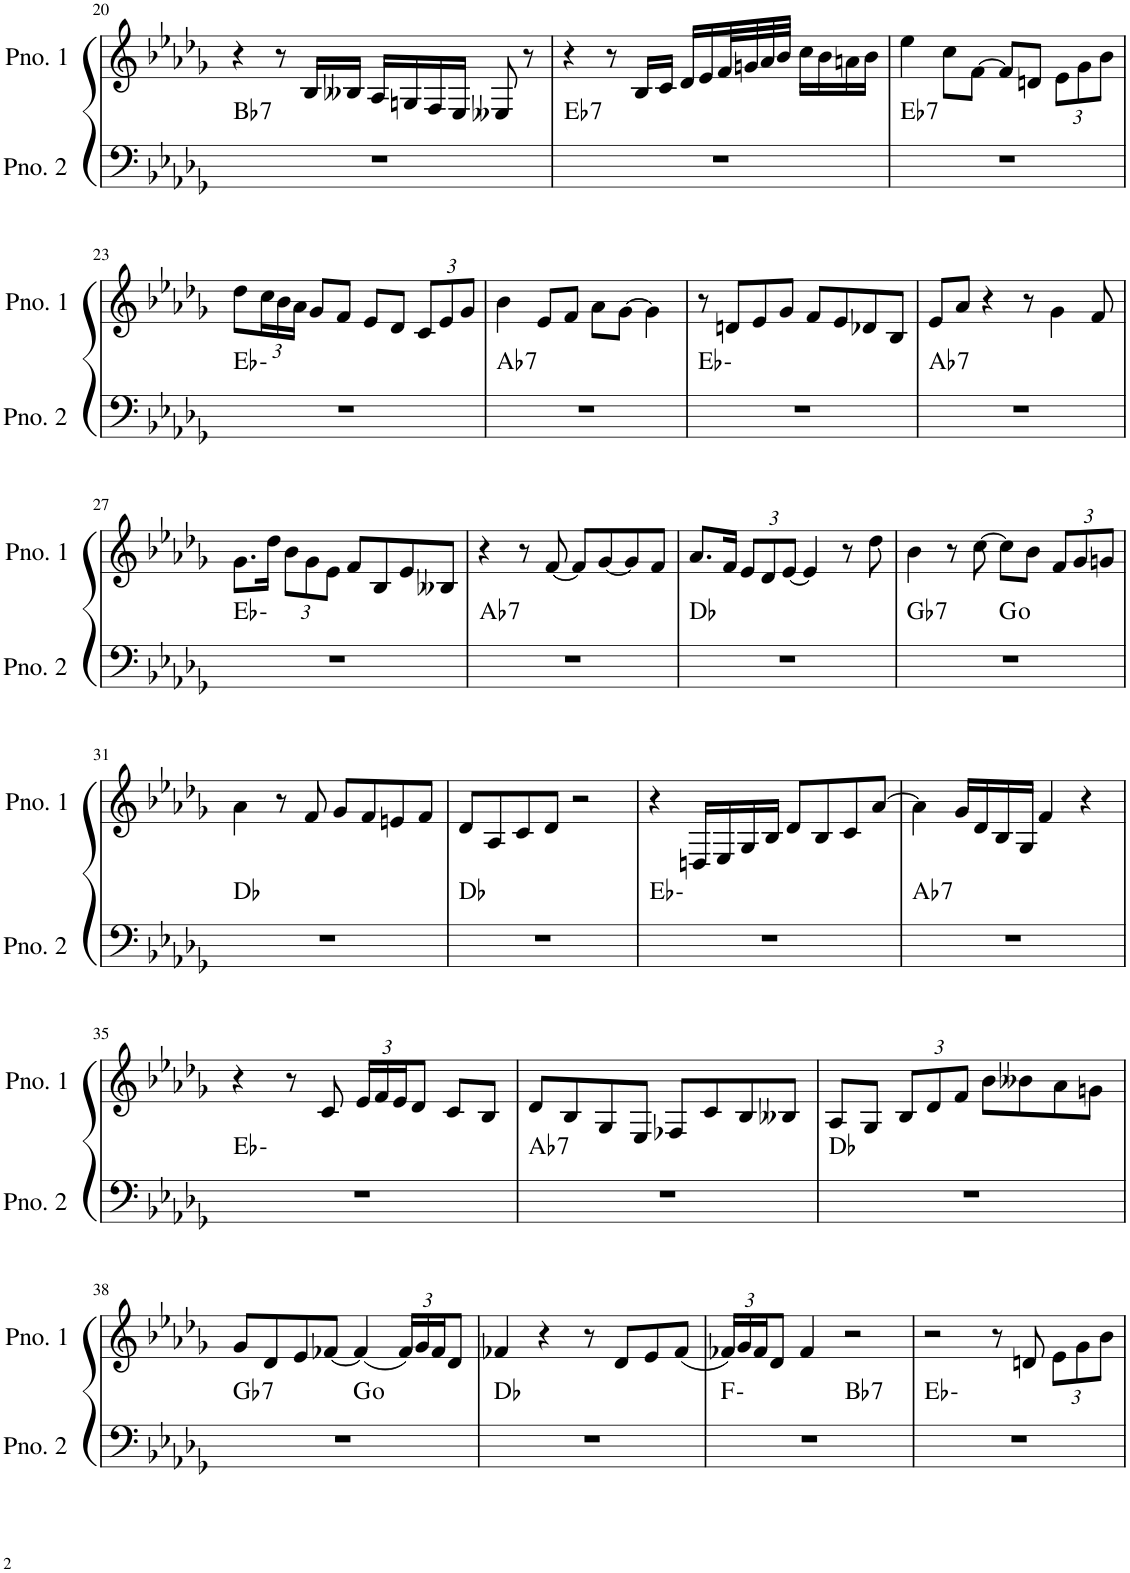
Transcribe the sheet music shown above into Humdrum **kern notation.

**kern	**harte	**kern
*part2	*part2	*part1
*staff2	*	*staff1
*I"ピアノ 2	*	*I"ピアノ 1
!!LO:PB:g=z
*clefF4	*	*clefG2
*k[b-e-a-d-g-]	*	*k[b-e-a-d-g-]
*M4/4	*	*M4/4
=20	=20	=20
!	!LO:H:kt=7	!
1r	Bb:7	4r
.	.	8r
.	.	16B-/LL
.	.	16B--X/JJ
.	.	16A-/LL
.	.	16Gn/
.	.	16F/
.	.	16E-/JJ
.	.	8E--X/
.	.	8r
=21	=21	=21
!	!LO:H:kt=7	!
1r	Eb:7	4r
.	.	8r
.	.	16B-/LL
.	.	16c/JJ
.	.	16d-/LL
.	.	16e-/
.	.	32f/L
.	.	32gn/
.	.	32a-/
.	.	32b-/JJJ
.	.	16cc\LL
.	.	16b-\
.	.	16an\
.	.	16b-\JJ
=22	=22	=22
!	!LO:H:kt=7	!
1r	Eb:7	4ee-\
.	.	8cc\L
.	.	[8f\J
.	.	8f/L]
.	.	8dn/J
*	*	*Xbrackettup
.	.	12e-\L
.	.	12g-\
.	.	12b-\J
!!LO:LB:g=z
=23	=23	=23
1r	Eb:min	8dd-\L
.	.	24cc\L
.	.	24b-\
.	.	24a-\JJ
.	.	8g-/L
.	.	8f/J
.	.	8e-/L
.	.	8d-/J
.	.	12c/L
.	.	12e-/
.	.	12g-/J
=24	=24	=24
!	!LO:H:kt=7	!
1r	Ab:7	4b-\
.	.	8e-/L
.	.	8f/J
.	.	8a-\L
.	.	[8g-\J
.	.	4g-\]
=25	=25	=25
1r	Eb:min	8r
.	.	8dn/L
.	.	8e-/
.	.	8g-/J
.	.	8f/L
.	.	8e-/
.	.	8d-X/
.	.	8B-/J
=26	=26	=26
!	!LO:H:kt=7	!
1r	Ab:7	8e-/L
.	.	8a-/J
.	.	4r
.	.	8r
.	.	4g-\
.	.	8f/
!!LO:LB:g=z
=27	=27	=27
1r	Eb:min	8.g-\L
.	.	16dd-\Jk
.	.	12b-\L
.	.	12g-\
.	.	12e-\J
.	.	8f/L
.	.	8B-/
.	.	8e-/
.	.	8B--X/J
=28	=28	=28
!	!LO:H:kt=7	!
1r	Ab:7	4r
.	.	8r
.	.	[8f/
.	.	8f/L]
.	.	[8g-/
.	.	8g-/]
.	.	8f/J
=29	=29	=29
1r	Db:maj	8.a-/L
.	.	16f/Jk
.	.	12e-/L
.	.	12d-/
.	.	[12e-/J
.	.	4e-/]
.	.	8r
.	.	8dd-\
=30	=30	=30
!	!LO:H:kt=7	!
*^	*	*
1r	2ryy	Gb:7	4b-\
.	.	.	8r
.	.	.	[8cc\
.	2ryy	G:dim	8cc\L]
.	.	.	8b-\J
.	.	.	12f/L
.	.	.	12g-/
.	.	.	12gn/J
*v	*v	*	*
!!LO:LB:g=z
=31	=31	=31
1r	Db:maj	4a-\
.	.	8r
.	.	8f/
.	.	8g-/L
.	.	8f/
.	.	8en/
.	.	8f/J
=32	=32	=32
1r	Db:maj	8d-/L
.	.	8A-/
.	.	8c/
.	.	8d-/J
.	.	2r
=33	=33	=33
1r	Eb:min	4r
.	.	16Dn/LL
.	.	16E-/
.	.	16G-/
.	.	16B-/JJ
.	.	8d-/L
.	.	8B-/
.	.	8c/
.	.	[8a-/J
=34	=34	=34
!	!LO:H:kt=7	!
1r	Ab:7	4a-\]
.	.	16g-/LL
.	.	16d-/
.	.	16B-/
.	.	16G-/JJ
.	.	4f/
.	.	4r
!!LO:LB:g=z
=35	=35	=35
1r	Eb:min	4r
.	.	8r
.	.	8c/
.	.	24e-/LL
.	.	24f/
.	.	24e-/J
.	.	8d-/J
.	.	8c/L
.	.	8B-/J
=36	=36	=36
!	!LO:H:kt=7	!
1r	Ab:7	8d-/L
.	.	8B-/
.	.	8G-/
.	.	8E-/J
.	.	8F-X/L
.	.	8c/
.	.	8B-/
.	.	8B--X/J
=37	=37	=37
1r	Db:maj	8A-/L
.	.	8G-/J
.	.	12B-/L
.	.	12d-/
.	.	12f/J
.	.	8b-\L
.	.	8b--X\
.	.	8a-\
.	.	8gn\J
!!LO:LB:g=z
=38	=38	=38
!	!LO:H:kt=7	!
*^	*	*
1r	2ryy	Gb:7	8g-/L
.	.	.	8d-/
.	.	.	8e-/
.	.	.	[8f-X/J
.	2ryy	G:dim	(4f-/]
.	.	.	24f-/LL)
.	.	.	24g-/
.	.	.	24f-/J
.	.	.	8d-/J
*v	*v	*	*
=39	=39	=39
1r	Db:maj	4f-X/
.	.	4r
.	.	8r
.	.	8d-/L
.	.	8e-/
.	.	(8f-/J
=40	=40	=40
*^	*	*
1r	2ryy	F:min	24f-X/LL)
.	.	.	24g-/
.	.	.	24f-/J
.	.	.	8d-/J
.	.	.	4f-/
!	!	!LO:H:kt=7	!
.	2ryy	Bb:7	2r
*v	*v	*	*
=41	=41	=41
1r	Eb:min	2r
.	.	8r
.	.	8dn/
.	.	12e-\L
.	.	12g-\
.	.	12b-\J
=	=	=
*-	*-	*-
